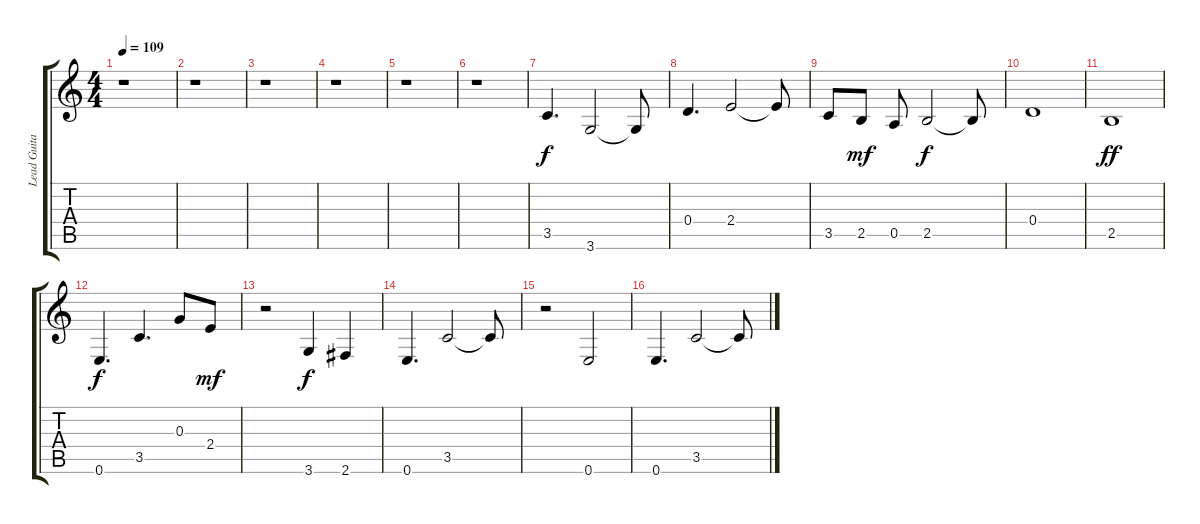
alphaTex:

\track ("Lead Guitar (Harmonies)" "Lead Guita") {instrument acousticguitarnylon}
\staff {score tabs}
\tuning (E4 B3 G3 D3 A2 E2) {hide}
\ts (4 4)
\tempo 109
\clef g2
\ks c
r.1{dy f} |
r.1 |
r.1 |
r.1 |
r.1 |
r.1 |
3.5.4{d} 3.6.2 3.6{t}.8 |
0.4.4{d} 2.4.2 2.4{t}.8 |
3.5.8 2.5.8{dy mf} 0.5.8 2.5.2{dy f} 2.5{t}.8 |
0.4.1 |
2.5.1{dy ff} |
0.6.4{d dy f} 3.5.4{d} 0.3.8 2.4.8{dy mf} |
r.2 3.6.4{dy f} 2.6.4 |
0.6.4{d} 3.5.2 3.5{t}.8 |
r.2 0.6.2 |
0.6.4{d} 3.5.2 3.5{t}.8
